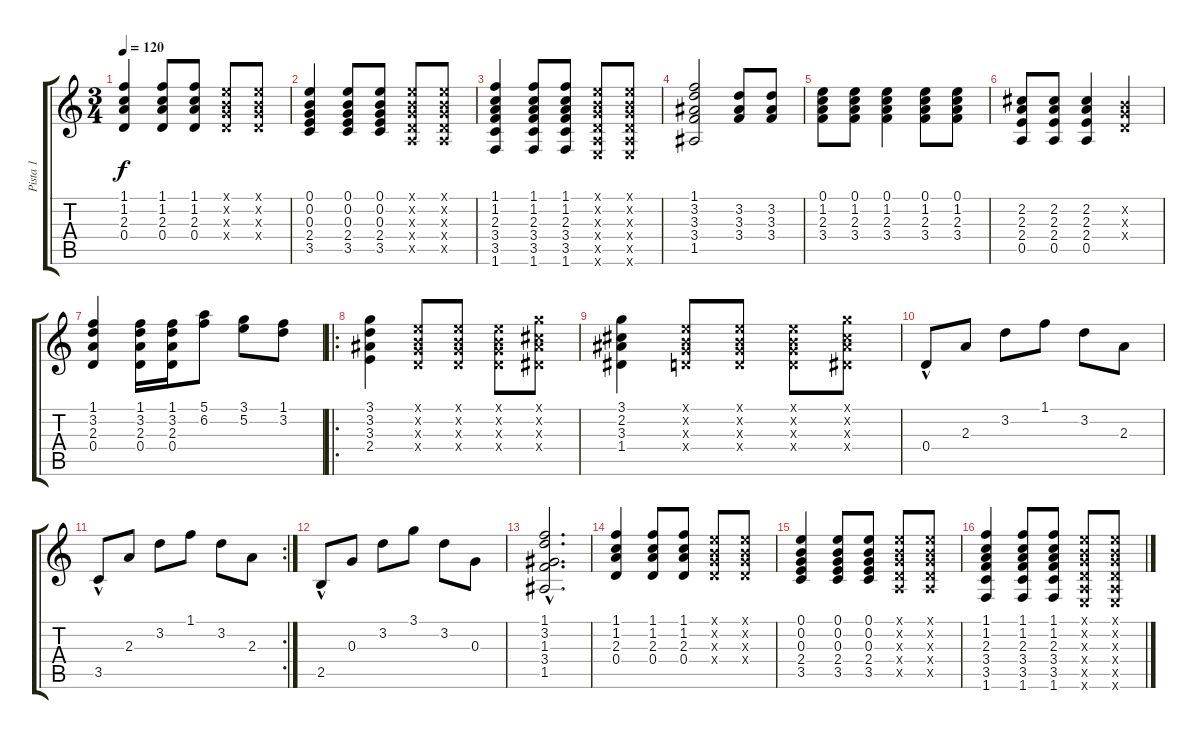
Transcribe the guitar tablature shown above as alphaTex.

\track ("Pista 1" "Pista 1") {instrument acousticguitarnylon}
\staff {score tabs}
\tuning (E4 B3 G3 D3 A2 E2) {hide}
\ts (3 4)
\tempo 120
\clef g2
\ks c
(1.1 1.2 2.3 0.4).4{dy f} (1.1 1.2 2.3 0.4).8 (1.1 1.2 2.3 0.4).8 (0.1{x} 0.2{x} 0.3{x} 0.4{x}).8 (0.1{x} 0.2{x} 0.3{x} 0.4{x}).8 |
(0.1 0.2 0.3 2.4 3.5).4 (0.1 0.2 0.3 2.4 3.5).8 (0.1 0.2 0.3 2.4 3.5).8 (0.1{x} 0.2{x} 0.3{x} 0.4{x} 0.5{x}).8 (0.1{x} 0.2{x} 0.3{x} 0.4{x} 0.5{x}).8 |
(1.1 1.2 2.3 3.4 3.5 1.6).4 (1.1 1.2 2.3 3.4 3.5 1.6).8 (1.1 1.2 2.3 3.4 3.5 1.6).8 (0.1{x} 0.2{x} 0.3{x} 0.4{x} 0.5{x} 0.6{x}).8 (0.1{x} 0.2{x} 0.3{x} 0.4{x} 0.5{x} 0.6{x}).8 |
(1.1 3.2 3.3 3.4 1.5).2 (3.2 3.3 3.4).8 (3.2 3.3 3.4).8 |
(0.1 1.2 2.3 3.4).8 (0.1 1.2 2.3 3.4).8 (0.1 1.2 2.3 3.4).4 (0.1 1.2 2.3 3.4).8 (0.1 1.2 2.3 3.4).8 |
(2.2 2.3 2.4 0.5).8 (2.2 2.3 2.4 0.5).8 (2.2 2.3 2.4 0.5).4 (0.2{x} 0.3{x} 0.4{x}).4 |
(1.1 3.2 2.3 0.4).4 (1.1 3.2 2.3 0.4).16 (1.1 3.2 2.3 0.4).16 (5.1 6.2).8 (3.1 5.2).8 (1.1 3.2).8 |
\ro
(3.1 3.2 3.3 2.4).4 (0.1{x} 0.2{x} 0.3{x} 0.4{x}).8 (0.1{x} 0.2{x} 0.3{x} 0.4{x}).8 (0.1{x} 0.2{x} 0.3{x} 0.4{x}).8 (3.1{x} 2.2{x} 3.3{x} 1.4{x}).8 |
(3.1 2.2 3.3 1.4).4 (0.1{x} 0.2{x} 0.3{x} 0.4{x}).8 (0.1{x} 0.2{x} 0.3{x} 0.4{x}).8 (0.1{x} 0.2{x} 0.3{x} 0.4{x}).8 (3.1{x} 2.2{x} 3.3{x} 1.4{x}).8 |
0.4{hac}.8 2.3.8 3.2.8 1.1.8 3.2.8 2.3.8 |
\rc 2
3.5{hac}.8 2.3.8 3.2.8 1.1.8 3.2.8 2.3.8 |
2.5{hac}.8 0.3.8 3.2.8 3.1.8 3.2.8 0.3.8 |
(1.1{hac} 3.2{hac} 1.3{hac} 3.4{hac} 1.5{hac}).2{d} |
(1.1 1.2 2.3 0.4).4 (1.1 1.2 2.3 0.4).8 (1.1 1.2 2.3 0.4).8 (0.1{x} 0.2{x} 0.3{x} 0.4{x}).8 (0.1{x} 0.2{x} 0.3{x} 0.4{x}).8 |
(0.1 0.2 0.3 2.4 3.5).4 (0.1 0.2 0.3 2.4 3.5).8 (0.1 0.2 0.3 2.4 3.5).8 (0.1{x} 0.2{x} 0.3{x} 0.4{x} 0.5{x}).8 (0.1{x} 0.2{x} 0.3{x} 0.4{x} 0.5{x}).8 |
(1.1 1.2 2.3 3.4 3.5 1.6).4 (1.1 1.2 2.3 3.4 3.5 1.6).8 (1.1 1.2 2.3 3.4 3.5 1.6).8 (0.1{x} 0.2{x} 0.3{x} 0.4{x} 0.5{x} 0.6{x}).8 (0.1{x} 0.2{x} 0.3{x} 0.4{x} 0.5{x} 0.6{x}).8
